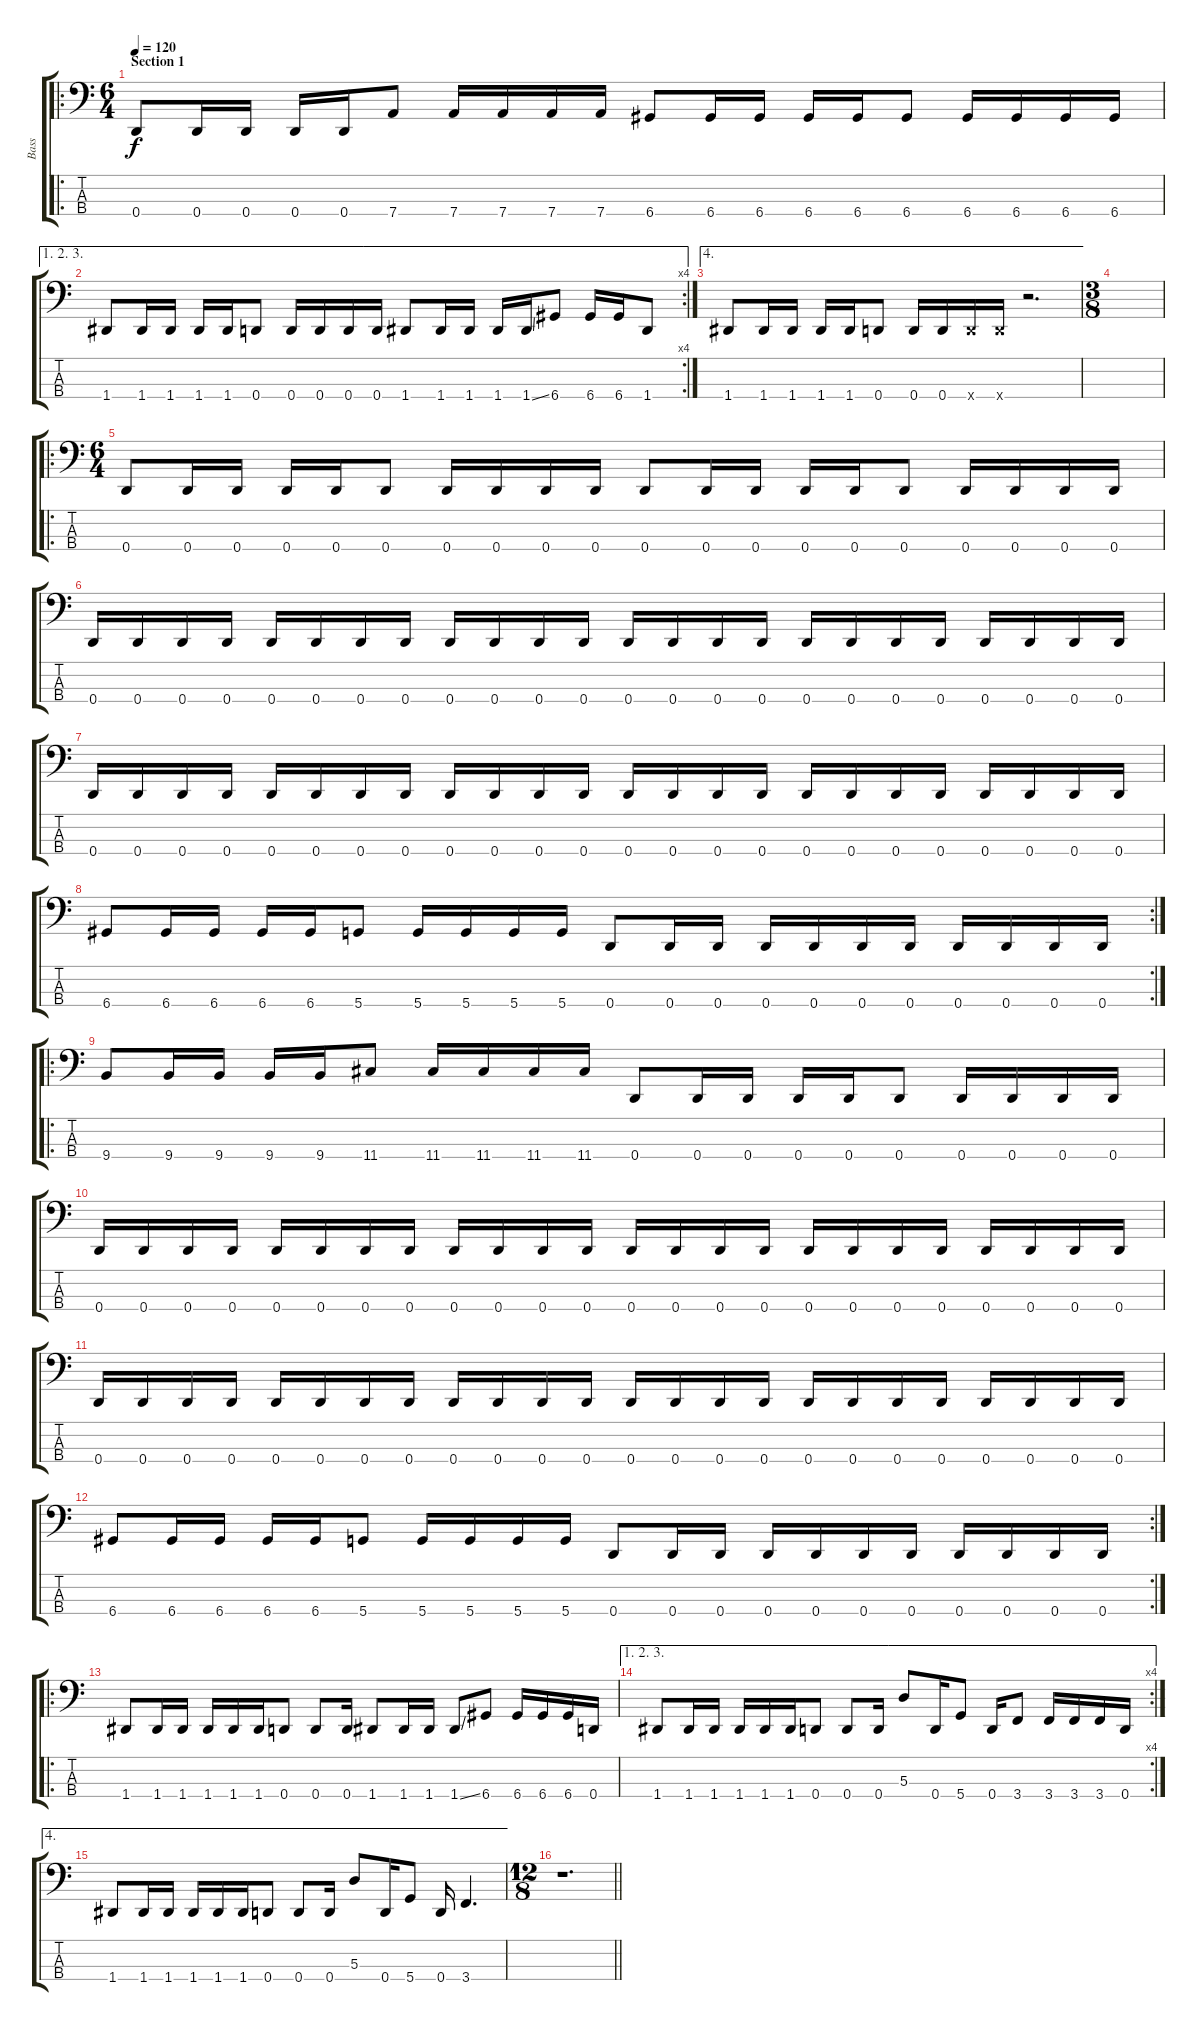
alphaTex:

\track ("Bass" "Bass") {instrument electricbassfinger}
\staff {score tabs}
\tuning (F2 C2 A1 D1) {hide}
\ro
\ts (6 4)
\section ("" "Section 1")
\tempo 120
\clef f4
\ks c
0.4.8{dy f instrument electricbassfinger} 0.4.16 0.4.16 0.4.16 0.4.16 7.4.8 7.4.16 7.4.16 7.4.16 7.4.16 6.4.8 6.4.16 6.4.16 6.4.16 6.4.16 6.4.8 6.4.16 6.4.16 6.4.16 6.4.16 |
\ae (1 2 3)
\rc 4
1.4.8 1.4.16 1.4.16 1.4.16 1.4.16 0.4.8 0.4.16 0.4.16 0.4.16 0.4.16 1.4.8 1.4.16 1.4.16 1.4.16 1.4{ss}.16 6.4.8 6.4.16 6.4.16 1.4.8 |
\ae 4
1.4.8 1.4.16 1.4.16 1.4.16 1.4.16 0.4.8 0.4.16 0.4.16 0.4{x}.16 0.4{x}.16 r.2{d} |
\ts (3 8)
|
\ro
\ts (6 4)
0.4.8 0.4.16 0.4.16 0.4.16 0.4.16 0.4.8 0.4.16 0.4.16 0.4.16 0.4.16 0.4.8 0.4.16 0.4.16 0.4.16 0.4.16 0.4.8 0.4.16 0.4.16 0.4.16 0.4.16 |
0.4.16 0.4.16 0.4.16 0.4.16 0.4.16 0.4.16 0.4.16 0.4.16 0.4.16 0.4.16 0.4.16 0.4.16 0.4.16 0.4.16 0.4.16 0.4.16 0.4.16 0.4.16 0.4.16 0.4.16 0.4.16 0.4.16 0.4.16 0.4.16 |
0.4.16 0.4.16 0.4.16 0.4.16 0.4.16 0.4.16 0.4.16 0.4.16 0.4.16 0.4.16 0.4.16 0.4.16 0.4.16 0.4.16 0.4.16 0.4.16 0.4.16 0.4.16 0.4.16 0.4.16 0.4.16 0.4.16 0.4.16 0.4.16 |
\rc 2
6.4.8 6.4.16 6.4.16 6.4.16 6.4.16 5.4.8 5.4.16 5.4.16 5.4.16 5.4.16 0.4.8 0.4.16 0.4.16 0.4.16 0.4.16 0.4.16 0.4.16 0.4.16 0.4.16 0.4.16 0.4.16 |
\ro
9.4.8 9.4.16 9.4.16 9.4.16 9.4.16 11.4.8 11.4.16 11.4.16 11.4.16 11.4.16 0.4.8 0.4.16 0.4.16 0.4.16 0.4.16 0.4.8 0.4.16 0.4.16 0.4.16 0.4.16 |
0.4.16 0.4.16 0.4.16 0.4.16 0.4.16 0.4.16 0.4.16 0.4.16 0.4.16 0.4.16 0.4.16 0.4.16 0.4.16 0.4.16 0.4.16 0.4.16 0.4.16 0.4.16 0.4.16 0.4.16 0.4.16 0.4.16 0.4.16 0.4.16 |
0.4.16 0.4.16 0.4.16 0.4.16 0.4.16 0.4.16 0.4.16 0.4.16 0.4.16 0.4.16 0.4.16 0.4.16 0.4.16 0.4.16 0.4.16 0.4.16 0.4.16 0.4.16 0.4.16 0.4.16 0.4.16 0.4.16 0.4.16 0.4.16 |
\rc 2
6.4.8 6.4.16 6.4.16 6.4.16 6.4.16 5.4.8 5.4.16 5.4.16 5.4.16 5.4.16 0.4.8 0.4.16 0.4.16 0.4.16 0.4.16 0.4.16 0.4.16 0.4.16 0.4.16 0.4.16 0.4.16 |
\ro
1.4.8 1.4.16 1.4.16 1.4.16 1.4.16 1.4.16 0.4.8 0.4.8 0.4.16 1.4.8 1.4.16 1.4.16 1.4{ss}.8 6.4.8 6.4.16 6.4.16 6.4.16 0.4.16 |
\ae (1 2 3)
\rc 4
1.4.8 1.4.16 1.4.16 1.4.16 1.4.16 1.4.16 0.4.8 0.4.8 0.4.16 5.3.8 0.4.16 5.4.8 0.4.16 3.4.8 3.4.16 3.4.16 3.4.16 0.4.16 |
\ae 4
1.4.8 1.4.16 1.4.16 1.4.16 1.4.16 1.4.16 0.4.8 0.4.8 0.4.16 5.3.8 0.4.16 5.4.8 0.4.16 3.4.4{d} |
\ts (12 8)
\barLineRight lightlight
r.1{d}
